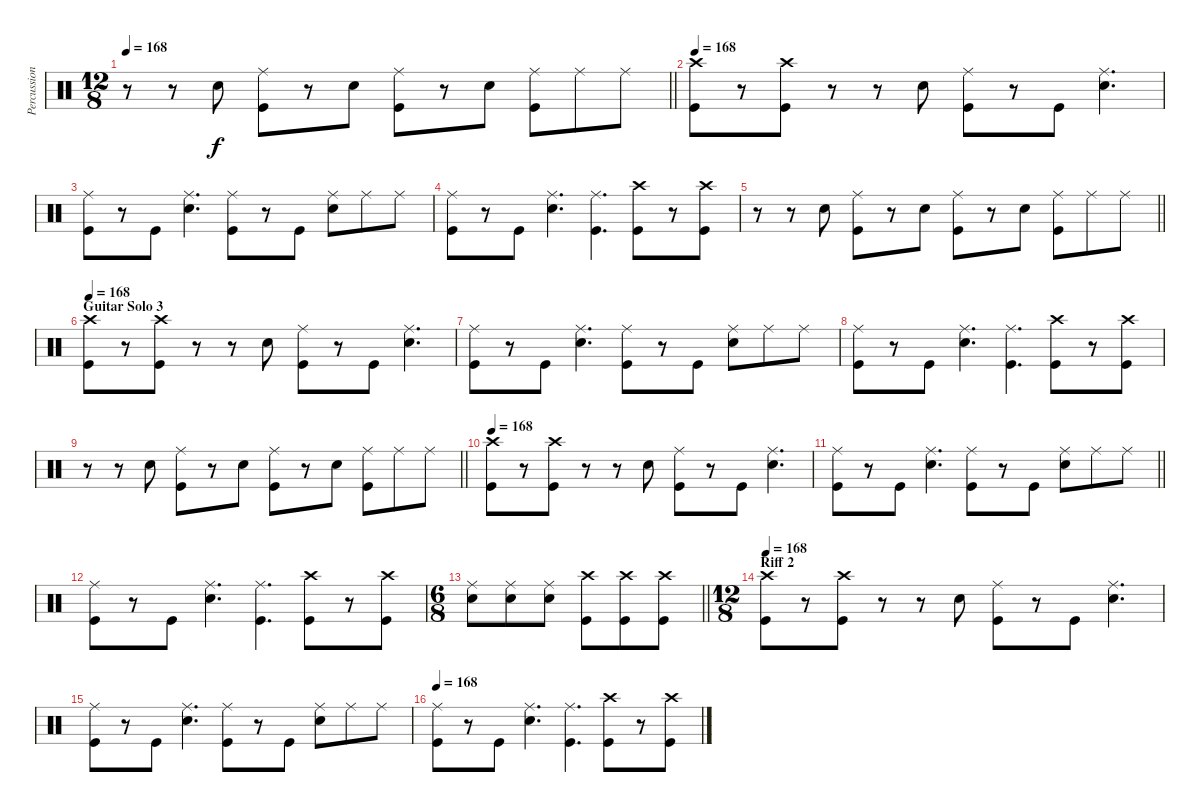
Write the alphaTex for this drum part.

\track ("Percussion" "Percussion") {instrument percussion}
\staff {score}
\articulation defaults
\ts (12 8)
\tempo 168
\clef neutral
\barLineRight lightlight
\ks c
r.8{dy f} r.8 "Snare (hit) 2".8 ("Ride (middle)" "Kick (hit)").8 r.8 "Snare (hit) 2".8 ("Ride (middle)" "Kick (hit)").8 r.8 "Snare (hit) 2".8 ("Ride (middle)" "Kick (hit)").8 "Ride (middle)".8 "Ride (middle)".8 |
\tempo 168
("Crash high (hit)" "Kick (hit)").8 r.8 ("Crash high (hit)" "Kick (hit)").8 r.8 r.8 "Snare (hit) 2".8 ("Ride (middle)" "Kick (hit)").8 r.8 "Kick (hit)".8 ("Ride (middle)" "Snare (hit) 2").4{d} |
("Ride (middle)" "Kick (hit)").8 r.8 "Kick (hit)".8 ("Ride (middle)" "Snare (hit) 2").4{d} ("Ride (middle)" "Kick (hit)").8 r.8 "Kick (hit)".8 ("Ride (middle)" "Snare (hit) 2").8 "Ride (middle)".8 "Ride (middle)".8 |
("Ride (middle)" "Kick (hit)").8 r.8 "Kick (hit)".8 ("Ride (middle)" "Snare (hit) 2").4{d} ("Ride (middle)" "Kick (hit)").4{d} ("Crash high (hit)" "Kick (hit)").8 r.8 ("Crash high (hit)" "Kick (hit)").8 |
\barLineRight lightlight
r.8 r.8 "Snare (hit) 2".8 ("Ride (middle)" "Kick (hit)").8 r.8 "Snare (hit) 2".8 ("Ride (middle)" "Kick (hit)").8 r.8 "Snare (hit) 2".8 ("Ride (middle)" "Kick (hit)").8 "Ride (middle)".8 "Ride (middle)".8 |
\section ("" "Guitar Solo 3")
\tempo 168
("Crash high (hit)" "Kick (hit)").8 r.8 ("Crash high (hit)" "Kick (hit)").8 r.8 r.8 "Snare (hit) 2".8 ("Ride (middle)" "Kick (hit)").8 r.8 "Kick (hit)".8 ("Ride (middle)" "Snare (hit) 2").4{d} |
("Ride (middle)" "Kick (hit)").8 r.8 "Kick (hit)".8 ("Ride (middle)" "Snare (hit) 2").4{d} ("Ride (middle)" "Kick (hit)").8 r.8 "Kick (hit)".8 ("Ride (middle)" "Snare (hit) 2").8 "Ride (middle)".8 "Ride (middle)".8 |
("Ride (middle)" "Kick (hit)").8 r.8 "Kick (hit)".8 ("Ride (middle)" "Snare (hit) 2").4{d} ("Ride (middle)" "Kick (hit)").4{d} ("Crash high (hit)" "Kick (hit)").8 r.8 ("Crash high (hit)" "Kick (hit)").8 |
\barLineRight lightlight
r.8 r.8 "Snare (hit) 2".8 ("Ride (middle)" "Kick (hit)").8 r.8 "Snare (hit) 2".8 ("Ride (middle)" "Kick (hit)").8 r.8 "Snare (hit) 2".8 ("Ride (middle)" "Kick (hit)").8 "Ride (middle)".8 "Ride (middle)".8 |
\tempo 168
("Crash high (hit)" "Kick (hit)").8 r.8 ("Crash high (hit)" "Kick (hit)").8 r.8 r.8 "Snare (hit) 2".8 ("Ride (middle)" "Kick (hit)").8 r.8 "Kick (hit)".8 ("Ride (middle)" "Snare (hit) 2").4{d} |
\barLineRight lightlight
("Ride (middle)" "Kick (hit)").8 r.8 "Kick (hit)".8 ("Ride (middle)" "Snare (hit) 2").4{d} ("Ride (middle)" "Kick (hit)").8 r.8 "Kick (hit)".8 ("Ride (middle)" "Snare (hit) 2").8 "Ride (middle)".8 "Ride (middle)".8 |
("Ride (middle)" "Kick (hit)").8 r.8 "Kick (hit)".8 ("Ride (middle)" "Snare (hit) 2").4{d} ("Ride (middle)" "Kick (hit)").4{d} ("Crash high (hit)" "Kick (hit)").8 r.8 ("Crash high (hit)" "Kick (hit)").8 |
\ts (6 8)
\barLineRight lightlight
("Ride (middle)" "Snare (hit) 2").8 ("Ride (middle)" "Snare (hit) 2").8 ("Ride (middle)" "Snare (hit) 2").8 ("Crash high (hit)" "Kick (hit)").8 ("Crash high (hit)" "Kick (hit)").8 ("Crash high (hit)" "Kick (hit)").8 |
\ts (12 8)
\section ("" "Riff 2")
\tempo 168
("Crash high (hit)" "Kick (hit)").8 r.8 ("Crash high (hit)" "Kick (hit)").8 r.8 r.8 "Snare (hit) 2".8 ("Ride (middle)" "Kick (hit)").8 r.8 "Kick (hit)".8 ("Ride (middle)" "Snare (hit) 2").4{d} |
("Ride (middle)" "Kick (hit)").8 r.8 "Kick (hit)".8 ("Ride (middle)" "Snare (hit) 2").4{d} ("Ride (middle)" "Kick (hit)").8 r.8 "Kick (hit)".8 ("Ride (middle)" "Snare (hit) 2").8 "Ride (middle)".8 "Ride (middle)".8 |
\tempo 168
("Ride (middle)" "Kick (hit)").8 r.8 "Kick (hit)".8 ("Ride (middle)" "Snare (hit) 2").4{d} ("Ride (middle)" "Kick (hit)").4{d} ("Crash high (hit)" "Kick (hit)").8 r.8 ("Crash high (hit)" "Kick (hit)").8
